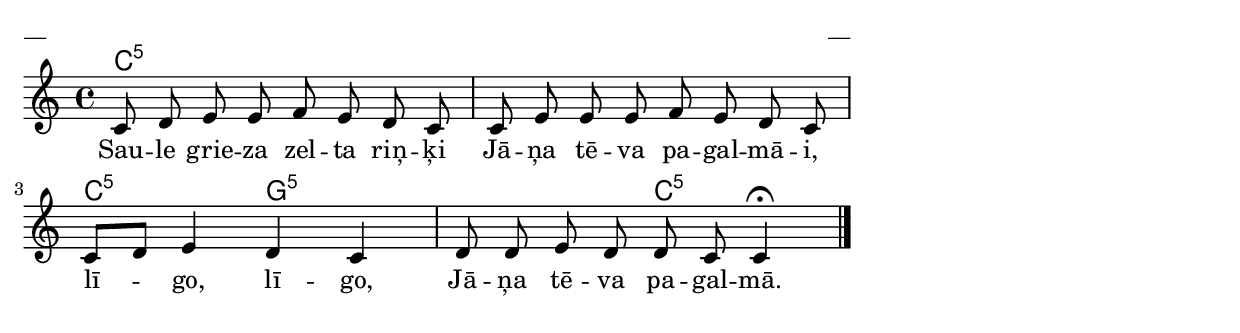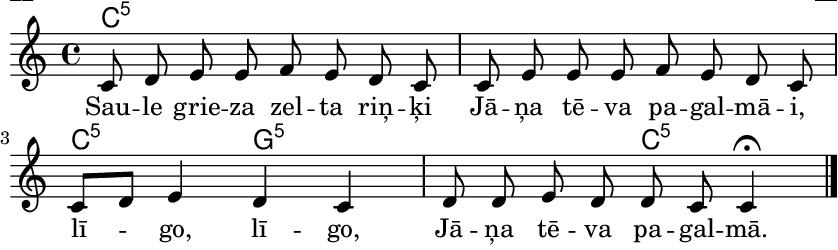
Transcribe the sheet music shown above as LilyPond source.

\version "2.13.18"
#(ly:set-option 'crop #t)

%\header {
%    title = "Saule grieza zelta riņķi"
%}
% Katrīna Riekstiņa, #49 (Grodi)
\paper {
line-width = 14\cm
left-margin = 0.4\cm
between-system-padding = 0.1\cm
between-system-space = 0.1\cm
}
\layout {
indent = #0
ragged-last = ##f
}


voiceA = \relative c' {
\clef "treble"
\key c \major
\time 4/4
c8 d e e f e d c | 
c8 e e e f e d c | 
c8[ d] e4 d c |
d8 d e d d c c4\fermata 
\bar "|."
} 




lyricA = \lyricmode {
Sau -- le grie -- za zel -- ta riņ -- ķi
Jā -- ņa tē -- va pa -- gal -- mā -- i, 
lī -- go, lī -- go, 
Jā -- ņa tē -- va pa -- gal -- mā.  
}

chordsA = \chordmode {
\time 4/4
c1:5 | c1:5 | c2:5 g2:5 | g2:5 c2:5 |
}

fullScore = <<
\new ChordNames { 
\set chordChanges = ##t
\chordsA 
}
\new Staff {
<<
\new Voice = "voiceA" { \oneVoice \autoBeamOff \voiceA }
\new Lyrics \lyricsto "voiceA" \lyricA
>>
}
>>

\score {
\fullScore
\header { piece = "__" opus = "__" }
}
\markup { \with-color #(x11-color 'white) \sans \smaller "__" }
\score {
\unfoldRepeats
\fullScore
\midi {
\context { \Staff \remove "Staff_performer" }
\context { \Voice \consists "Staff_performer" }
}
}



